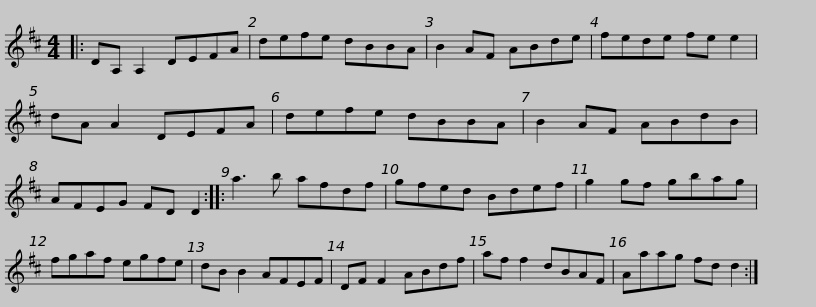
X:1
L:1/8
M:4/4
I:linebreak $
K:D
V:1 treble
V:1
|: DA, A,2 DEFA | defe dBBA | B2 AF ABde | fede fe e2 | dA A2 DEFA |$ %5
 defe dBBA | B2 AF ABdB | AFEG FD D2 :: a3 b afdf | gfed Bdef | %10
 g2 gf gbag |$ fgaf egfe | dB B2 AFEF | DF F2 ABdf | af f2 dBAF | %15
 Aaag fd d2 :| %16
